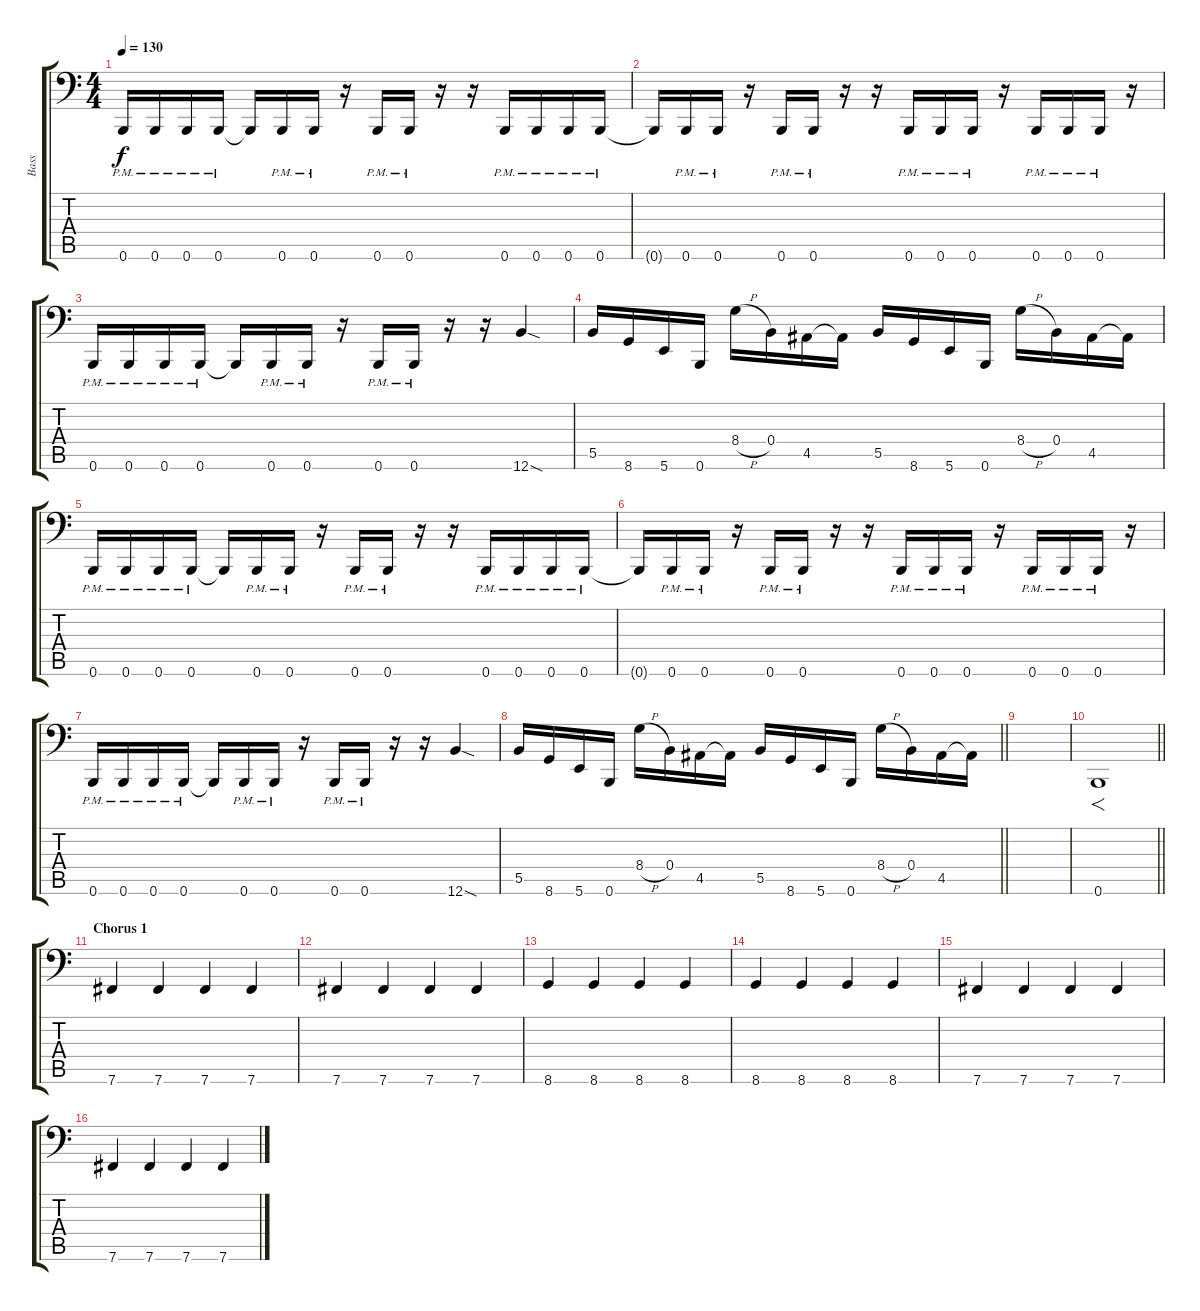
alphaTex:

\track ("Bass" "Bass") {instrument electricbasspick}
\staff {score tabs}
\tuning (Db3 Ab2 E2 B1 Gb1 B0) {hide}
\ts (4 4)
\section ("" "")
\tempo 130
\clef f4
\ks c
0.6{pm}.16{dy f} 0.6{pm}.16 0.6{pm}.16 0.6{pm}.16 0.6{t}.16 0.6{pm}.16 0.6{pm}.16 r.16 0.6{pm}.16 0.6{pm}.16 r.16 r.16 0.6{pm}.16 0.6{pm}.16 0.6{pm}.16 0.6{pm}.16 |
0.6{t}.16 0.6{pm}.16 0.6{pm}.16 r.16 0.6{pm}.16 0.6{pm}.16 r.16 r.16 0.6{pm}.16 0.6{pm}.16 0.6{pm}.16 r.16 0.6{pm}.16 0.6{pm}.16 0.6{pm}.16 r.16 |
0.6{pm}.16 0.6{pm}.16 0.6{pm}.16 0.6{pm}.16 0.6{t}.16 0.6{pm}.16 0.6{pm}.16 r.16 0.6{pm}.16 0.6{pm}.16 r.16 r.16 12.6{sod}.4 |
5.5.16 8.6.16 5.6.16 0.6.16 8.4{h}.16 0.4.16 4.5.16 4.5{t}.16 5.5.16 8.6.16 5.6.16 0.6.16 8.4{h}.16 0.4.16 4.5.16 4.5{t}.16 |
0.6{pm}.16 0.6{pm}.16 0.6{pm}.16 0.6{pm}.16 0.6{t}.16 0.6{pm}.16 0.6{pm}.16 r.16 0.6{pm}.16 0.6{pm}.16 r.16 r.16 0.6{pm}.16 0.6{pm}.16 0.6{pm}.16 0.6{pm}.16 |
0.6{t}.16 0.6{pm}.16 0.6{pm}.16 r.16 0.6{pm}.16 0.6{pm}.16 r.16 r.16 0.6{pm}.16 0.6{pm}.16 0.6{pm}.16 r.16 0.6{pm}.16 0.6{pm}.16 0.6{pm}.16 r.16 |
0.6{pm}.16 0.6{pm}.16 0.6{pm}.16 0.6{pm}.16 0.6{t}.16 0.6{pm}.16 0.6{pm}.16 r.16 0.6{pm}.16 0.6{pm}.16 r.16 r.16 12.6{sod}.4 |
\barLineRight lightlight
5.5.16 8.6.16 5.6.16 0.6.16 8.4{h}.16 0.4.16 4.5.16 4.5{t}.16 5.5.16 8.6.16 5.6.16 0.6.16 8.4{h}.16 0.4.16 4.5.16 4.5{t}.16 |
\section ("" "")
|
\barLineRight lightlight
0.6.1{f} |
\section ("" "Chorus 1")
7.6.4 7.6.4 7.6.4 7.6.4 |
7.6.4 7.6.4 7.6.4 7.6.4 |
8.6.4 8.6.4 8.6.4 8.6.4 |
8.6.4 8.6.4 8.6.4 8.6.4 |
7.6.4 7.6.4 7.6.4 7.6.4 |
7.6.4 7.6.4 7.6.4 7.6.4
